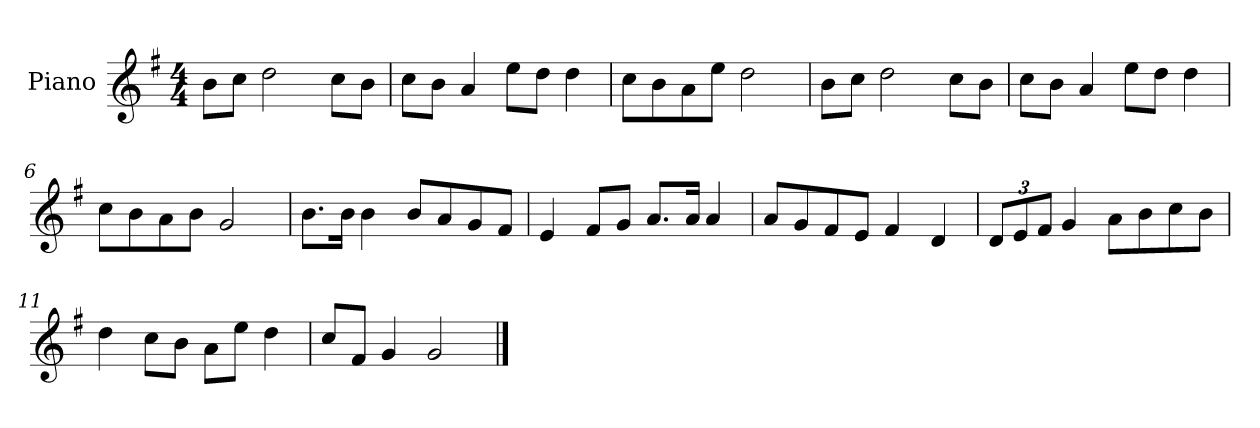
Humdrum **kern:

**kern
*part1
*staff1
*I"Piano
*I'P-no
*clefG2
*k[f#]
*M4/4
*MM90
=1
8b\L
8cc\J
2dd\
8cc\L
8b\J
=2
8cc\L
8b\J
4a/
8ee\L
8dd\J
4dd\
=3
8cc\L
8b\
8a\
8ee\J
2dd\
=4
8b\L
8cc\J
2dd\
8cc\L
8b\J
=5
8cc\L
8b\J
4a/
8ee\L
8dd\J
4dd\
=6
8cc\L
8b\
8a\
8b\J
2g/
!!LO:LB:g=z
=7
8.b\L
16b\Jk
4b\
8b/L
8a/
8g/
8f#/J
=8
4e/
8f#/L
8g/J
8.a/L
16a/Jk
4a/
=9
8a/L
8g/
8f#/
8e/J
4f#/
4d/
=10
*Xbrackettup
12d/L
12e/
12f#/J
4g/
8a\L
8b\
8cc\
8b\J
=11
4dd\
8cc\L
8b\J
8a\L
8ee\J
4dd\
=12
8cc/L
8f#/J
4g/
2g/
==
*-
